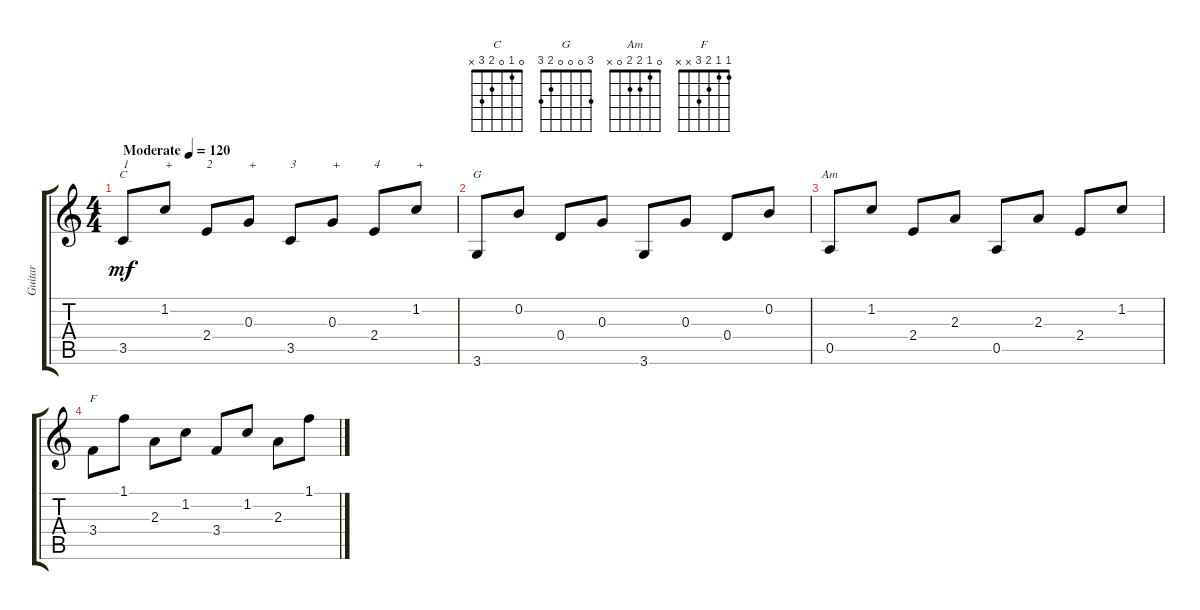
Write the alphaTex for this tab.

\track ("Guitar" "Guitar") {instrument acousticguitarnylon}
\staff {score tabs}
\tuning (E4 B3 G3 D3 A2 E2) {hide}
\chord ("C" 0 1 0 2 3 x)
\chord ("G" 3 0 0 0 2 3)
\chord ("Am" 0 1 2 2 0 x)
\chord ("F" 1 1 2 3 x x)
\ts (4 4)
\tempo (120 "Moderate")
\clef g2
\ks c
3.5.8{ch "C" txt "1" dy mf instrument acousticguitarnylon} 1.2.8{txt "+"} 2.4.8{txt "2"} 0.3.8{txt "+"} 3.5.8{txt "3"} 0.3.8{txt "+"} 2.4.8{txt "4"} 1.2.8{txt "+"} |
3.6.8{ch "G"} 0.2.8 0.4.8 0.3.8 3.6.8 0.3.8 0.4.8 0.2.8 |
0.5.8{ch "Am"} 1.2.8 2.4.8 2.3.8 0.5.8 2.3.8 2.4.8 1.2.8 |
3.4.8{ch "F"} 1.1.8 2.3.8 1.2.8 3.4.8 1.2.8 2.3.8 1.1.8
